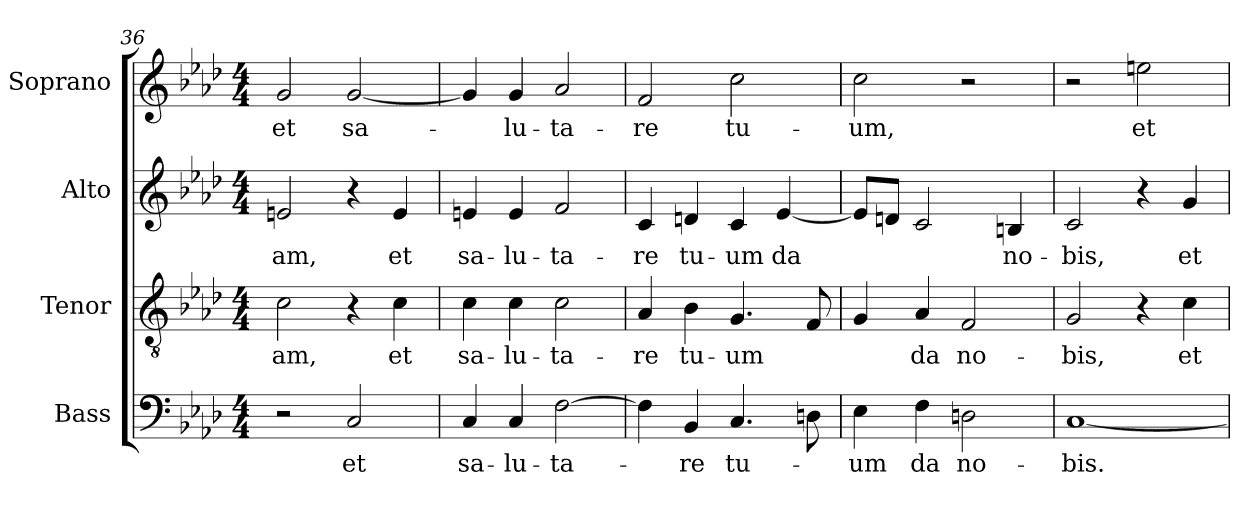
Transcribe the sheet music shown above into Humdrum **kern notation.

**kern	**text	**kern	**text	**kern	**text	**kern	**text
*part4	*part4	*part3	*part3	*part2	*part2	*part1	*part1
*staff4	*staff4	*staff3	*staff3	*staff2	*staff2	*staff1	*staff1
*I"Bass	*	*I"Tenor	*	*I"Alto	*	*I"Soprano	*
*I'B.	*	*I'T.	*	*I'A.	*	*I'S.	*
!!LO:LB:g=z
*clefF4	*	*clefGv2	*	*clefG2	*	*clefG2	*
*	*	*ITrd7c12	*	*	*	*	*
*k[b-e-a-d-]	*	*k[b-e-a-d-]	*	*k[b-e-a-d-]	*	*k[b-e-a-d-]	*
*A-:	*	*A-:	*	*A-:	*	*A-:	*
*M4/4	*	*M4/4	*	*M4/4	*	*M4/4	*
=36	=36	=36	=36	=36	=36	=36	=36
!	!	!	!LO:LY:b:color=#000000	!	!	!	!
!	!	!	!	!	!LO:LY:b:color=#000000	!	!
!	!	!	!	!	!	!	!LO:LY:b:color=#000000
2r	.	2Ci\	-am,	2eni/	-am,	2gi/	et
!	!LO:LY:b:color=#000000	!	!	!	!	!	!
!	!	!	!	!	!	!	!LO:LY:b:color=#000000
2Ci/	et	4r	.	4r	.	[2gi/	sa-
!	!	!	!LO:LY:b:color=#000000	!	!	!	!
!	!	!	!	!	!LO:LY:b:color=#000000	!	!
.	.	4Ci\	et	4ei/	et	.	.
=37	=37	=37	=37	=37	=37	=37	=37
!	!LO:LY:b:color=#000000	!	!	!	!	!	!
!	!	!	!LO:LY:b:color=#000000	!	!	!	!
!	!	!	!	!	!LO:LY:b:color=#000000	!	!
4Ci/	sa-	4Ci\	sa-	4eni/	sa-	4gi/]	.
!	!LO:LY:b:color=#000000	!	!	!	!	!	!
!	!	!	!LO:LY:b:color=#000000	!	!	!	!
!	!	!	!	!	!LO:LY:b:color=#000000	!	!
!	!	!	!	!	!	!	!LO:LY:b:color=#000000
4Ci/	-lu-	4Ci\	-lu-	4ei/	-lu-	4gi/	-lu-
!	!LO:LY:b:color=#000000	!	!	!	!	!	!
!	!	!	!LO:LY:b:color=#000000	!	!	!	!
!	!	!	!	!	!LO:LY:b:color=#000000	!	!
!	!	!	!	!	!	!	!LO:LY:b:color=#000000
[2Fi\	-ta-	2Ci\	-ta-	2fi/	-ta-	2a-i/	-ta-
=38	=38	=38	=38	=38	=38	=38	=38
!	!	!	!LO:LY:b:color=#000000	!	!	!	!
!	!	!	!	!	!LO:LY:b:color=#000000	!	!
!	!	!	!	!	!	!	!LO:LY:b:color=#000000
4Fi\]	.	4AA-i/	-re	4ci/	-re	2fi/	-re
!	!LO:LY:b:color=#000000	!	!	!	!	!	!
!	!	!	!LO:LY:b:color=#000000	!	!	!	!
!	!	!	!	!	!LO:LY:b:color=#000000	!	!
4BB-i/	-re	4BB-i\	tu-	4dni/	tu-	.	.
!	!LO:LY:b:color=#000000	!	!	!	!	!	!
!	!	!	!LO:LY:b:color=#000000	!	!	!	!
!	!	!	!	!	!LO:LY:b:color=#000000	!	!
!	!	!	!	!	!	!	!LO:LY:b:color=#000000
4.Ci/	tu-	4.GGi/	-um	4ci/	-um	2cci\	tu-
!	!	!	!	!	!LO:LY:b:color=#000000	!	!
.	.	.	.	[4e-i/	da	.	.
8Dni\	.	8FFi/	.	.	.	.	.
=39	=39	=39	=39	=39	=39	=39	=39
!	!LO:LY:b:color=#000000	!	!	!	!	!	!
!	!	!	!	!	!	!	!LO:LY:b:color=#000000
4E-i\	-um	4GGi/	.	8e-i/L]	.	2cci\	-um,
.	.	.	.	8dni/J	.	.	.
!	!LO:LY:b:color=#000000	!	!	!	!	!	!
!	!	!	!LO:LY:b:color=#000000	!	!	!	!
4Fi\	da	4AA-i/	da	2ci/	.	.	.
!	!LO:LY:b:color=#000000	!	!	!	!	!	!
!	!	!	!LO:LY:b:color=#000000	!	!	!	!
2Dni\	no-	2FFi/	no-	.	.	2r	.
!	!	!	!	!	!LO:LY:b:color=#000000	!	!
.	.	.	.	4Bni/	no-	.	.
=40	=40	=40	=40	=40	=40	=40	=40
!	!LO:LY:b:color=#000000	!	!	!	!	!	!
!	!	!	!LO:LY:b:color=#000000	!	!	!	!
!	!	!	!	!	!LO:LY:b:color=#000000	!	!
[1Ci	-bis.	2GGi/	-bis,	2ci/	-bis,	2r	.
!	!	!	!	!	!	!	!LO:LY:b:color=#000000
.	.	4r	.	4r	.	2eeni\	et
!	!	!	!LO:LY:b:color=#000000	!	!	!	!
!	!	!	!	!	!LO:LY:b:color=#000000	!	!
.	.	4Ci\	et	4gi/	et	.	.
=	=	=	=	=	=	=	=
*-	*-	*-	*-	*-	*-	*-	*-
